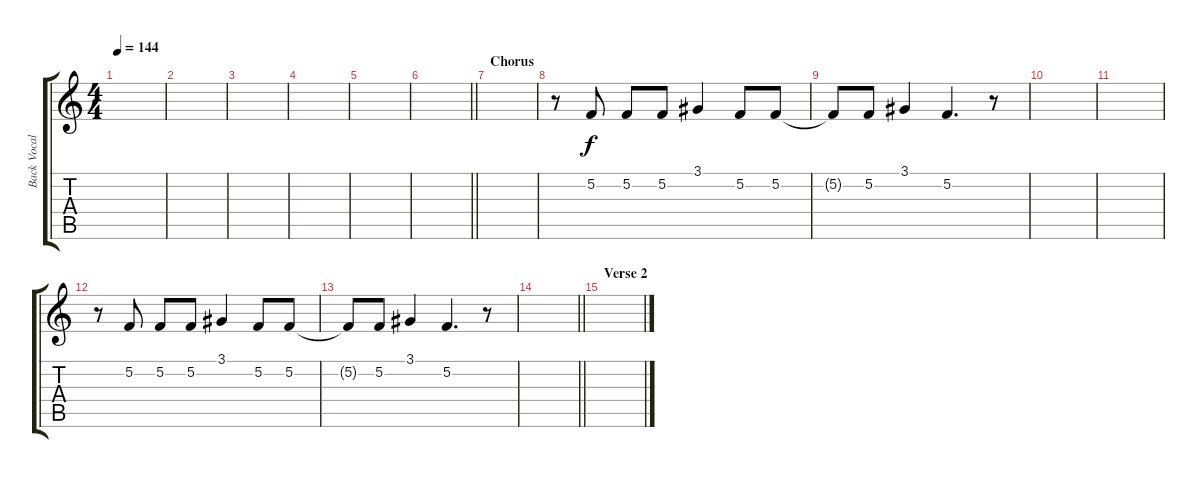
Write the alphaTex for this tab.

\track ("Back Vocals" "Back Vocal") {instrument tenorsax}
\staff {score tabs}
\tuning (F4 C4 Ab3 Eb3 Bb2 F2) {hide}
\ts (4 4)
\tempo 144
\clef g2
\ks c
|
|
|
|
|
\barLineRight lightlight
|
\section ("" "Chorus")
|
r.8 5.2.8 5.2.8 5.2.8 3.1.4 5.2.8 5.2.8 |
5.2{t}.8 5.2.8 3.1.4 5.2.4{d} r.8 |
|
|
r.8 5.2.8 5.2.8 5.2.8 3.1.4 5.2.8 5.2.8 |
5.2{t}.8 5.2.8 3.1.4 5.2.4{d} r.8 |
\barLineRight lightlight
|
\section ("" "Verse 2")
